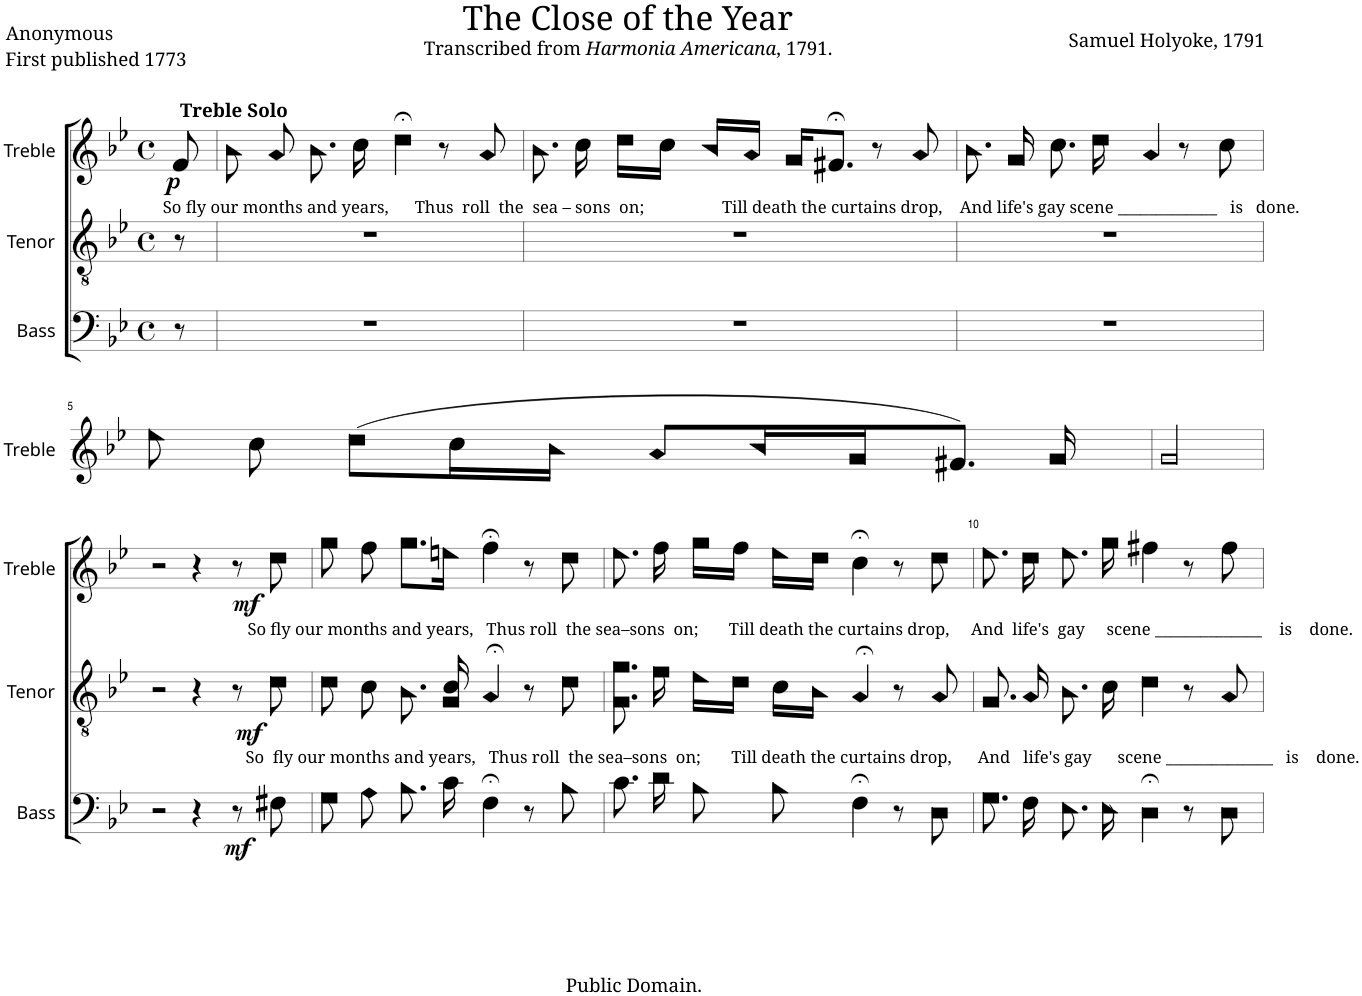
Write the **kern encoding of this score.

**kern	**dynam	**kern	**dynam	**kern	**dynam
*part3	*part3	*part2	*part2	*part1	*part1
*staff3	*staff3	*staff2	*staff2	*staff1	*staff1
*I"Bass	*	*I"Tenor	*	*I"Treble	*
*I'Bass	*	*I'Tenor	*	*I'Treble	*
*clefF4	*	*clefGv2	*	*clefG2	*
*k[b-e-]	*	*k[b-e-]	*	*k[b-e-]	*
*M4/4	*	*M4/4	*	*M4/4	*
*met(c)	*	*met(c)	*	*met(c)	*
=1	=1	=1	=1	=1	=1
!	!	!	!	!LO:TX:b:t=So fly our months and years,      Thus  roll  the  sea – sons  on;                  Till death the curtains drop,    And life's gay scene _____________   is   done.	!
!	!	!	!	!LO:TX:a:B:t=Treble Solo	!
!	!	!	!	!	!LO:DY:b
8r	.	8r	.	8f!/	p
=2	=2	=2	=2	=2	=2
1r	.	1r	.	8b-!\	.
.	.	.	.	8a!/	.
.	.	.	.	8.b-!\	.
.	.	.	.	16cc!\	.
.	.	.	.	4dd;<!\	.
.	.	.	.	8r	.
.	.	.	.	8a!/	.
=3	=3	=3	=3	=3	=3
1r	.	1r	.	8.b-!\	.
.	.	.	.	16cc!\	.
.	.	.	.	16dd!\LL	.
.	.	.	.	16cc!\JJ	.
.	.	.	.	16b-!/LL	.
.	.	.	.	16a!/JJ	.
.	.	.	.	16g!/KL	.
.	.	.	.	8.f#X;<!/J	.
.	.	.	.	8r	.
.	.	.	.	8a!/	.
=4	=4	=4	=4	=4	=4
1r	.	1r	.	8.b-!\	.
.	.	.	.	16g!/	.
.	.	.	.	8.cc!\	.
.	.	.	.	16dd!\	.
.	.	.	.	4a!/	.
.	.	.	.	8r	.
.	.	.	.	8cc!\	.
!!LO:LB:g=z
=5	=5	=5	=5	=5	=5
1r	.	1r	.	8ee-!\	.
.	.	.	.	8cc!\	.
.	.	.	.	(8dd!\L	.
.	.	.	.	16cc!\L	.
.	.	.	.	16b-!\JJ	.
.	.	.	.	8a!/L	.
.	.	.	.	16b-!/L	.
.	.	.	.	16g!/J	.
.	.	.	.	8.f#X!/J)	.
.	.	.	.	16g!/	.
=6	=6	=6	=6	=6	=6
2r	.	2r	.	2g!/	.
!!LO:LB:g=z
=7	=7	=7	=7	=7	=7
2r	.	2r	.	2r	.
4r	.	4r	.	4r	.
!	!LO:DY:b	!	!LO:DY:b	!	!LO:DY:b
8r	mf	8r	mf	8r	mf
!	!	!	!	!LO:TX:b:t=So fly our months and years,   Thus roll  the sea–sons  on;       Till death the curtains drop,     And  life's  gay     scene ______________    is    done.	!
!	!	!LO:TX:b:t=So  fly our months and years,   Thus roll  the sea–sons  on;       Till death the curtains drop,      And   life's gay      scene ______________   is    done.	!	!	!
8F#X!\	.	8d!\	.	8dd!\	.
=8	=8	=8	=8	=8	=8
8G!\L	.	8d!\	.	8gg!\	.
8A!\J	.	8c!\	.	8ff!\	.
8.B-!\L	.	8.B-!\	.	8.gg!\L	.
16c!\Jk	.	16G!/ 16c!/	.	16een!\Jk	.
4F;<!\	.	4A;<!/	.	4ff;<!\	.
8r	.	8r	.	8r	.
8B-!\	.	8d!\	.	8dd!\	.
=9	=9	=9	=9	=9	=9
8.c!\L	.	8.G!\ 8.g!\	.	8.ee-!\	.
16d!\Jk	.	16f!\	.	16ff!\	.
8B-!\L	.	16e-!\LL	.	16gg!\LL	.
.	.	16d!\JJ	.	16ff!\JJ	.
8B-!\J	.	16c!\LL	.	16ee-!\LL	.
.	.	16B-!\JJ	.	16dd!\JJ	.
4F;<!\	.	4A;<!/	.	4cc;<!\	.
8r	.	8r	.	8r	.
8D!\	.	8A!/	.	8dd!\	.
=10	=10	=10	=10	=10	=10
8.G!\L	.	8.G!/	.	8.ee-!\	.
16F!\Jk	.	16A!/	.	16dd!\	.
8.E-!\L	.	8.B-!\	.	8.ee-!\	.
16E-!\Jk	.	16c!\	.	16gg!\	.
4D;<!\	.	4d!\	.	4ff#X!\	.
8r	.	8r	.	8r	.
8D!\	.	8A!/	.	8ff#!\	.
=	=	=	=	=	=
*-	*-	*-	*-	*-	*-
